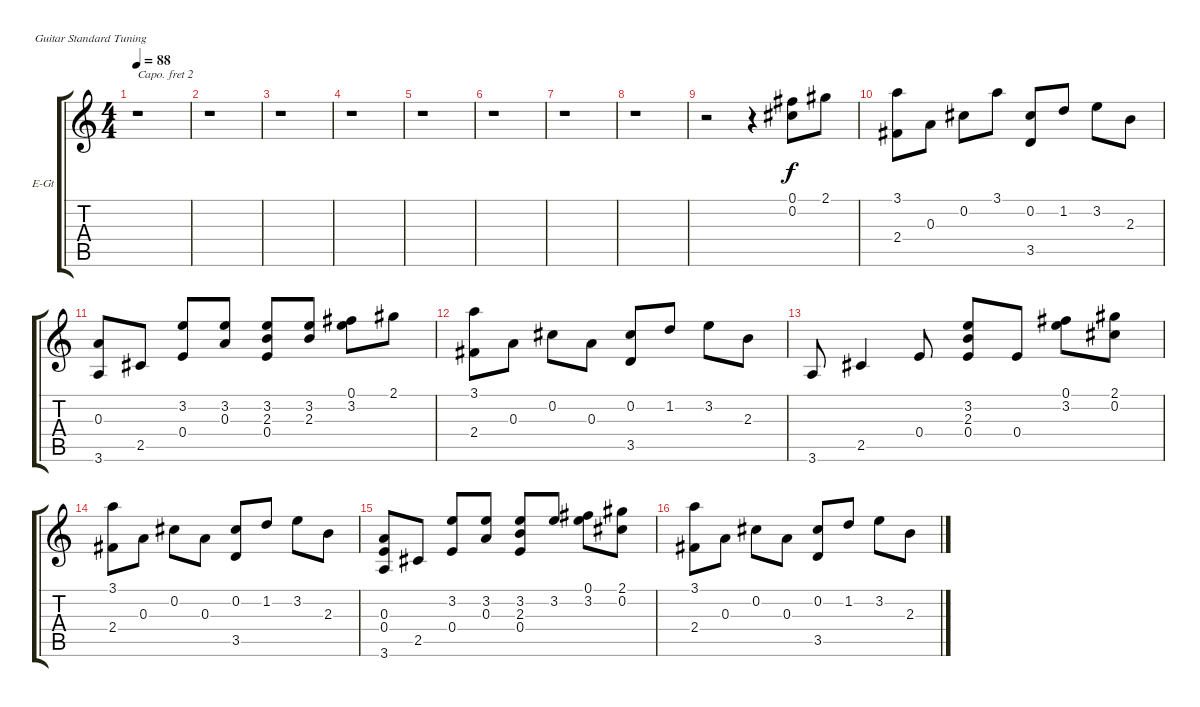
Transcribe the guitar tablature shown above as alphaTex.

\bracketExtendMode groupsimilarinstruments
\firstSystemTrackNameOrientation horizontal
\otherSystemsTrackNameOrientation horizontal
\track ("Clean Gtr 12 Strings" "E-Gt") {instrument electricguitarclean}
\staff {score tabs}
\capo 2
\tuning (E4 B3 G3 D3 A2 E2)
\ts (4 4)
\tempo 88
\clef g2
\ks c
r.1{dy f instrument electricguitarclean} |
r.1 |
r.1 |
r.1 |
r.1 |
r.1 |
r.1 |
r.1 |
r.2 r.4 (0.1 0.2).8 2.1.8 |
(3.1 2.4).8 0.3.8 0.2.8 3.1.8 (0.2 3.5).8 1.2.8 3.2.8 2.3.8 |
(0.3 3.6).8 2.5.8 (3.2 0.4).8 (3.2 0.3).8 (3.2 2.3 0.4).8 (3.2 2.3).8 (0.1 3.2).8 2.1.8 |
(3.1 2.4).8 0.3.8 0.2.8 0.3.8 (0.2 3.5).8 1.2.8 3.2.8 2.3.8 |
3.6.8 2.5.4 0.4.8 (3.2 2.3 0.4).8 0.4.8 (0.1 3.2).8 (2.1 0.2).8 |
(3.1 2.4).8 0.3.8 0.2.8 0.3.8 (0.2 3.5).8 1.2.8 3.2.8 2.3.8 |
(0.3 0.4 3.6).8 2.5.8 (3.2 0.4).8 (3.2 0.3).8 (3.2 2.3 0.4).8 3.2.8 (0.1 3.2).8 (2.1 0.2).8 |
(3.1 2.4).8 0.3.8 0.2.8 0.3.8 (0.2 3.5).8 1.2.8 3.2.8 2.3.8
